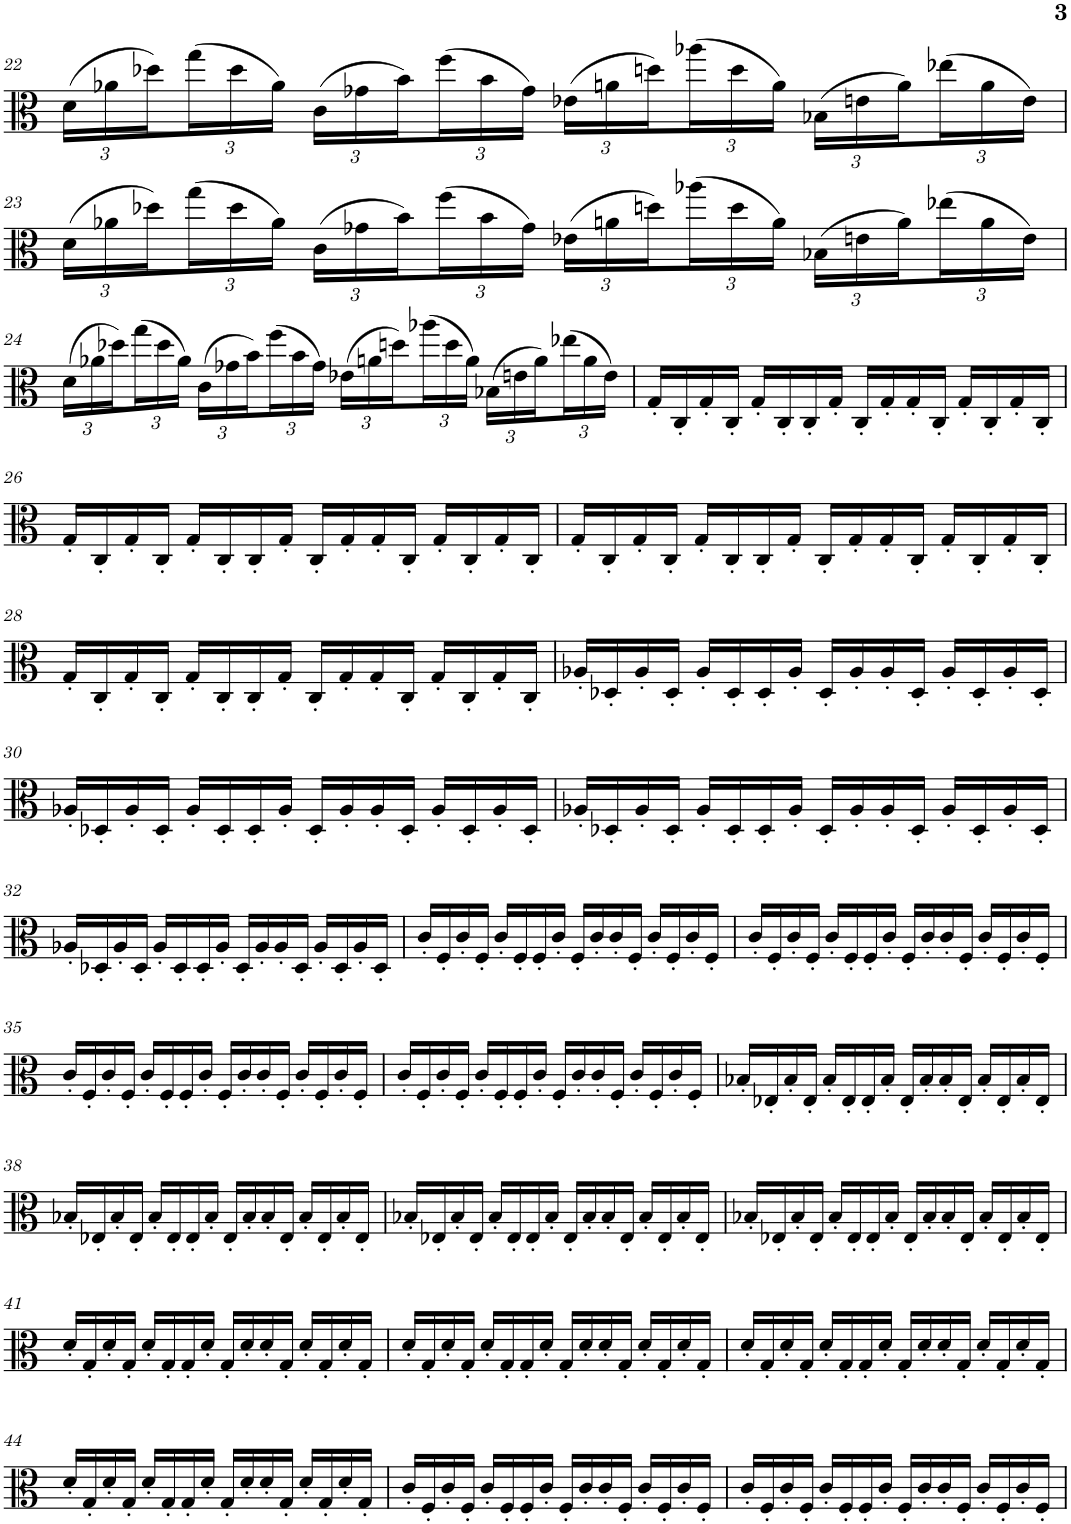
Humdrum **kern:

**kern
*part1
*staff1
*I"Viola
*I'Vla.
!!LO:PB:g=z
*clefC3
*k[]
*M4/4
*Xbrackettup
=22
(24d\LL
24a-X\
24dd-X\)
(24gg\
24dd-\
24a-\JJ)
(24c\LL
24g-X\
24b\)
(24ff\
24b\
24g-\JJ)
(24e-X\LL
24an\
24ddn\)
(24aa-X\
24dd\
24a\JJ)
(24B-X\LL
24en\
24a\)
(24ee-X\
24a\
24e\JJ)
!!LO:LB:g=z
=23
(24d\LL
24a-X\
24dd-X\)
(24gg\
24dd-\
24a-\JJ)
(24c\LL
24g-X\
24b\)
(24ff\
24b\
24g-\JJ)
(24e-X\LL
24an\
24ddn\)
(24aa-X\
24dd\
24a\JJ)
(24B-X\LL
24en\
24a\)
(24ee-X\
24a\
24e\JJ)
!!LO:LB:g=z
=24
(24d\LL
24a-X\
24dd-X\)
(24gg\
24dd-\
24a-\JJ)
(24c\LL
24g-X\
24b\)
(24ff\
24b\
24g-\JJ)
(24e-X\LL
24an\
24ddn\)
(24aa-X\
24dd\
24a\JJ)
(24B-X\LL
24en\
24a\)
(24ee-X\
24a\
24e\JJ)
=25
16G'/LL
16C'/
16G'/
16C'/JJ
16G'/LL
16C'/
16C'/
16G'/JJ
16C'/LL
16G'/
16G'/
16C'/JJ
16G'/LL
16C'/
16G'/
16C'/JJ
!!LO:LB:g=z
=26
16G'/LL
16C'/
16G'/
16C'/JJ
16G'/LL
16C'/
16C'/
16G'/JJ
16C'/LL
16G'/
16G'/
16C'/JJ
16G'/LL
16C'/
16G'/
16C'/JJ
=27
16G'/LL
16C'/
16G'/
16C'/JJ
16G'/LL
16C'/
16C'/
16G'/JJ
16C'/LL
16G'/
16G'/
16C'/JJ
16G'/LL
16C'/
16G'/
16C'/JJ
!!LO:LB:g=z
=28
16G'/LL
16C'/
16G'/
16C'/JJ
16G'/LL
16C'/
16C'/
16G'/JJ
16C'/LL
16G'/
16G'/
16C'/JJ
16G'/LL
16C'/
16G'/
16C'/JJ
=29
16A-X'/LL
16D-X'/
16A-'/
16D-'/JJ
16A-'/LL
16D-'/
16D-'/
16A-'/JJ
16D-'/LL
16A-'/
16A-'/
16D-'/JJ
16A-'/LL
16D-'/
16A-'/
16D-'/JJ
!!LO:LB:g=z
=30
16A-X'/LL
16D-X'/
16A-'/
16D-'/JJ
16A-'/LL
16D-'/
16D-'/
16A-'/JJ
16D-'/LL
16A-'/
16A-'/
16D-'/JJ
16A-'/LL
16D-'/
16A-'/
16D-'/JJ
=31
16A-X'/LL
16D-X'/
16A-'/
16D-'/JJ
16A-'/LL
16D-'/
16D-'/
16A-'/JJ
16D-'/LL
16A-'/
16A-'/
16D-'/JJ
16A-'/LL
16D-'/
16A-'/
16D-'/JJ
!!LO:LB:g=z
=32
16A-X'/LL
16D-X'/
16A-'/
16D-'/JJ
16A-'/LL
16D-'/
16D-'/
16A-'/JJ
16D-'/LL
16A-'/
16A-'/
16D-'/JJ
16A-'/LL
16D-'/
16A-'/
16D-'/JJ
=33
16c'/LL
16F'/
16c'/
16F'/JJ
16c'/LL
16F'/
16F'/
16c'/JJ
16F'/LL
16c'/
16c'/
16F'/JJ
16c'/LL
16F'/
16c'/
16F'/JJ
=34
16c'/LL
16F'/
16c'/
16F'/JJ
16c'/LL
16F'/
16F'/
16c'/JJ
16F'/LL
16c'/
16c'/
16F'/JJ
16c'/LL
16F'/
16c'/
16F'/JJ
!!LO:LB:g=z
=35
16c'/LL
16F'/
16c'/
16F'/JJ
16c'/LL
16F'/
16F'/
16c'/JJ
16F'/LL
16c'/
16c'/
16F'/JJ
16c'/LL
16F'/
16c'/
16F'/JJ
=36
16c'/LL
16F'/
16c'/
16F'/JJ
16c'/LL
16F'/
16F'/
16c'/JJ
16F'/LL
16c'/
16c'/
16F'/JJ
16c'/LL
16F'/
16c'/
16F'/JJ
=37
16B-X'/LL
16E-X'/
16B-'/
16E-'/JJ
16B-'/LL
16E-'/
16E-'/
16B-'/JJ
16E-'/LL
16B-'/
16B-'/
16E-'/JJ
16B-'/LL
16E-'/
16B-'/
16E-'/JJ
!!LO:LB:g=z
=38
16B-X'/LL
16E-X'/
16B-'/
16E-'/JJ
16B-'/LL
16E-'/
16E-'/
16B-'/JJ
16E-'/LL
16B-'/
16B-'/
16E-'/JJ
16B-'/LL
16E-'/
16B-'/
16E-'/JJ
=39
16B-X'/LL
16E-X'/
16B-'/
16E-'/JJ
16B-'/LL
16E-'/
16E-'/
16B-'/JJ
16E-'/LL
16B-'/
16B-'/
16E-'/JJ
16B-'/LL
16E-'/
16B-'/
16E-'/JJ
=40
16B-X'/LL
16E-X'/
16B-'/
16E-'/JJ
16B-'/LL
16E-'/
16E-'/
16B-'/JJ
16E-'/LL
16B-'/
16B-'/
16E-'/JJ
16B-'/LL
16E-'/
16B-'/
16E-'/JJ
!!LO:LB:g=z
=41
16d'/LL
16G'/
16d'/
16G'/JJ
16d'/LL
16G'/
16G'/
16d'/JJ
16G'/LL
16d'/
16d'/
16G'/JJ
16d'/LL
16G'/
16d'/
16G'/JJ
=42
16d'/LL
16G'/
16d'/
16G'/JJ
16d'/LL
16G'/
16G'/
16d'/JJ
16G'/LL
16d'/
16d'/
16G'/JJ
16d'/LL
16G'/
16d'/
16G'/JJ
=43
16d'/LL
16G'/
16d'/
16G'/JJ
16d'/LL
16G'/
16G'/
16d'/JJ
16G'/LL
16d'/
16d'/
16G'/JJ
16d'/LL
16G'/
16d'/
16G'/JJ
!!LO:LB:g=z
=44
16d'/LL
16G'/
16d'/
16G'/JJ
16d'/LL
16G'/
16G'/
16d'/JJ
16G'/LL
16d'/
16d'/
16G'/JJ
16d'/LL
16G'/
16d'/
16G'/JJ
=45
16c'/LL
16F'/
16c'/
16F'/JJ
16c'/LL
16F'/
16F'/
16c'/JJ
16F'/LL
16c'/
16c'/
16F'/JJ
16c'/LL
16F'/
16c'/
16F'/JJ
=46
16c'/LL
16F'/
16c'/
16F'/JJ
16c'/LL
16F'/
16F'/
16c'/JJ
16F'/LL
16c'/
16c'/
16F'/JJ
16c'/LL
16F'/
16c'/
16F'/JJ
=
*-
